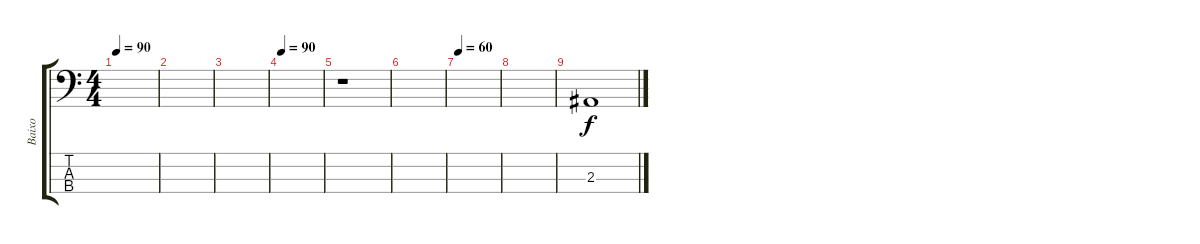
\track ("Baixo" "Baixo") {instrument electricbassfinger}
\staff {score tabs}
\tuning (Gb2 Db2 Ab1 Eb1) {hide}
\ts (4 4)
\tempo 90
\clef f4
\ks c
|
|
|
\tempo 90
|
r.1 |
|
\tempo 60
|
|
2.3.1
